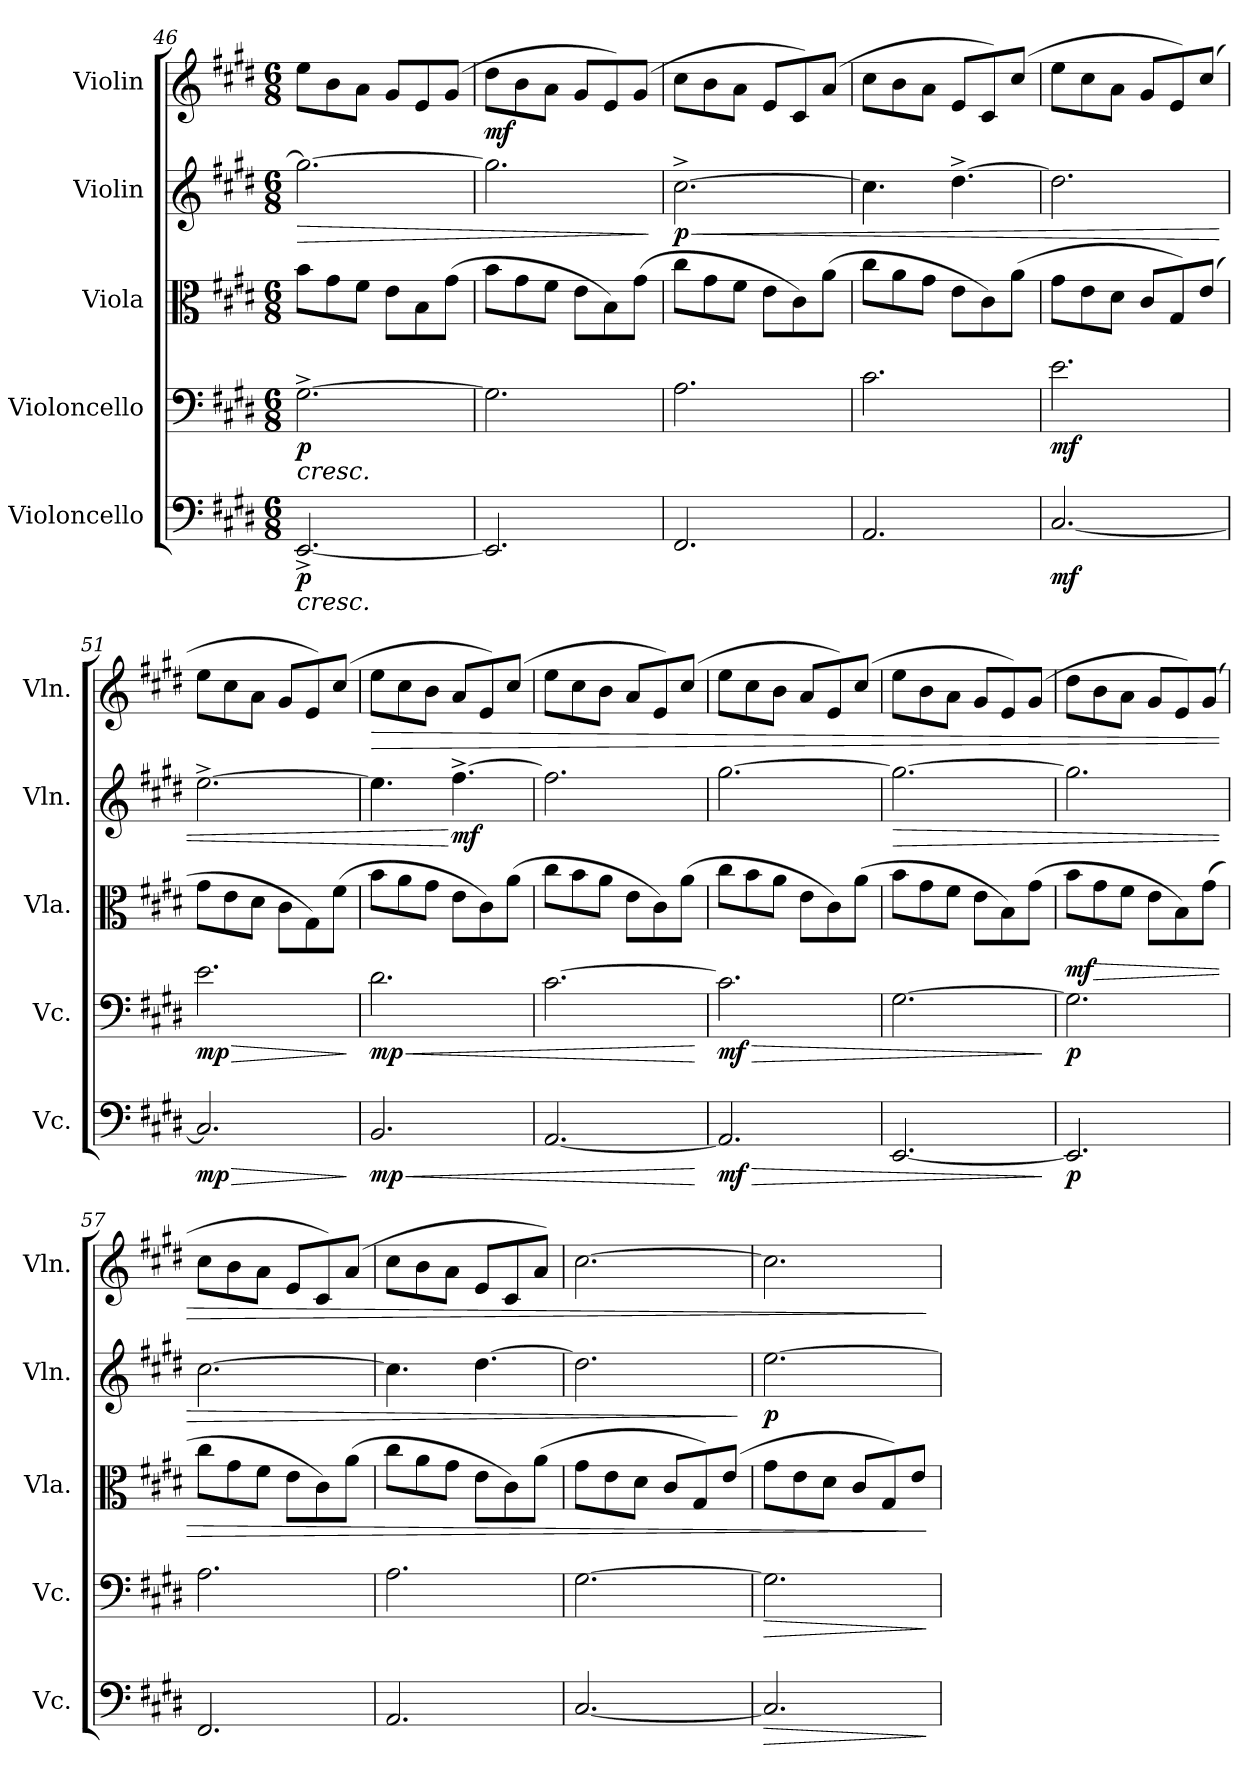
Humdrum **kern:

**kern	**dynam	**kern	**dynam	**kern	**dynam	**kern	**dynam	**kern	**dynam
*part5	*part5	*part4	*part4	*part3	*part3	*part2	*part2	*part1	*part1
*staff5	*staff5	*staff4	*staff4	*staff3	*staff3	*staff2	*staff2	*staff1	*staff1
*I"Violoncello	*	*I"Violoncello	*	*I"Viola	*	*I"Violin	*	*I"Violin	*
*I'Vc.	*	*I'Vc.	*	*I'Vla.	*	*I'Vln.	*	*I'Vln.	*
*clefF4	*	*clefF4	*	*clefC3	*	*clefG2	*	*clefG2	*
*k[f#c#g#d#]	*	*k[f#c#g#d#]	*	*k[f#c#g#d#]	*	*k[f#c#g#d#]	*	*k[f#c#g#d#]	*
*M6/8	*	*M6/8	*	*M6/8	*	*M6/8	*	*M6/8	*
=46	=46	=46	=46	=46	=46	=46	=46	=46	=46
!	!LO:HP:b	!	!LO:HP:b	!	!	!	!LO:HP:b	!	!
!	!LO:DY:n=1:b	!	!LO:DY:n=1:b	!	!	!	!	!	!
[2.EE^/	< p	[2.G#^\	< p	8b\L	.	2.gg#\_	>	8ee\L	.
.	.	.	.	8g#\	.	.	.	8b\	.
.	.	.	.	8f#\J	.	.	.	8a\J	.
.	.	.	.	8e\L	.	.	.	8g#/L	.
.	.	.	.	8B\	.	.	.	8e/	.
.	.	.	.	(8g#\J	.	.	.	(>8g#/J	.
=47	=47	=47	=47	=47	=47	=47	=47	=47	=47
!	!	!	!	!	!	!	!	!	!LO:DY:b
2.EE/]	.	2.G#\]	.	8b\L	.	2.gg#\]	.	8dd#\L	mf
.	.	.	.	8g#\	.	.	.	8b\	.
.	.	.	.	8f#\J	.	.	.	8a\J	.
.	.	.	.	8e\L	.	.	.	8g#/L	.
.	.	.	.	8B\)	.	.	.	8e/)	.
.	.	.	.	(8g#\J	.	.	.	(>8g#/J	.
.	.	.	.	.	.	.	]	.	.
!!LO:LB:g=z
=48	=48	=48	=48	=48	=48	=48	=48	=48	=48
!	!	!	!	!	!	!	!LO:HP:b	!	!
!	!	!	!	!	!	!	!LO:DY:n=1:b	!	!
2.FF#/	.	2.A\	.	8cc#\L	.	[2.cc#^\	< p	8cc#\L	.
.	.	.	.	8g#\	.	.	.	8b\	.
.	.	.	.	8f#\J	.	.	.	8a\J	.
.	.	.	.	8e\L	.	.	.	8e/L	.
.	.	.	.	8c#\)	.	.	.	8c#/)	.
.	.	.	.	(8a\J	.	.	.	(>8a/J	.
=49	=49	=49	=49	=49	=49	=49	=49	=49	=49
2.AA/	.	2.c#\	.	8cc#\L	.	4.cc#\]	.	8cc#\L	.
.	.	.	.	8a\	.	.	.	8b\	.
.	.	.	.	8g#\J	.	.	.	8a\J	.
.	.	.	.	8e\L	.	[4.dd#^\	.	8e/L	.
.	.	.	.	8c#\)	.	.	.	8c#/)	.
.	.	.	.	(8a\J	.	.	.	(>8cc#/J	.
=50	=50	=50	=50	=50	=50	=50	=50	=50	=50
!	!LO:DY:b	!	!LO:DY:b	!	!	!	!	!	!
[2.C#/	mf	2.e\	mf	8g#\L	.	2.dd#\]	.	8ee\L	.
.	.	.	.	8e\	.	.	.	8cc#\	.
.	.	.	.	8d#\J	.	.	.	8a\J	.
.	.	.	.	8c#/L	.	.	.	8g#/L	.
.	.	.	.	8G#/)	.	.	.	8e/)	.
.	.	.	.	(>8e/J	.	.	.	(>8cc#/J	.
.	[	.	[	.	.	.	.	.	.
=51	=51	=51	=51	=51	=51	=51	=51	=51	=51
!	!LO:HP:b	!	!LO:HP:b	!	!	!	!	!	!
!	!LO:DY:n=1:b	!	!LO:DY:n=1:b	!	!	!	!	!	!
2.C#/]	> mp	2.e\	> mp	8g#\L	.	[2.ee^\	.	8ee\L	.
.	.	.	.	8e\	.	.	.	8cc#\	.
.	.	.	.	8d#\J	.	.	.	8a\J	.
.	.	.	.	8c#\L	.	.	.	8g#/L	.
.	.	.	.	8G#\)	.	.	.	8e/)	.
.	.	.	.	(8f#\J	.	.	.	(>8cc#/J	.
.	]	.	]	.	.	.	.	.	.
=52	=52	=52	=52	=52	=52	=52	=52	=52	=52
!	!LO:HP:b	!	!LO:HP:b	!	!	!	!	!	!LO:HP:b
!	!LO:DY:n=1:b	!	!LO:DY:n=1:b	!	!	!	!	!	!
2.BB/	< mp	2.d#\	< mp	8b\L	.	4.ee\]	.	8ee\L	>
.	.	.	.	8a\	.	.	.	8cc#\	.
.	.	.	.	8g#\J	.	.	.	8b\J	.
!	!	!	!	!	!	!	!LO:DY:n=1:b	!	!
.	.	.	.	8e\L	.	[4.ff#^\	[ mf	8a/L	.
.	.	.	.	8c#\)	.	.	.	8e/)	.
.	.	.	.	(8a\J	.	.	.	(>8cc#/J	.
=53	=53	=53	=53	=53	=53	=53	=53	=53	=53
[2.AA/	.	[2.c#\	.	8cc#\L	.	2.ff#\]	.	8ee\L	.
.	.	.	.	8b\	.	.	.	8cc#\	.
.	.	.	.	8a\J	.	.	.	8b\J	.
.	.	.	.	8e\L	.	.	.	8a/L	.
.	.	.	.	8c#\)	.	.	.	8e/)	.
.	.	.	.	(8a\J	.	.	.	(>8cc#/J	.
.	[	.	[	.	.	.	.	.	.
!!LO:PB:g=z
=54	=54	=54	=54	=54	=54	=54	=54	=54	=54
!	!LO:HP:b	!	!LO:HP:b	!	!	!	!	!	!
!	!LO:DY:n=1:b	!	!LO:DY:n=1:b	!	!	!	!	!	!
2.AA/]	> mf	2.c#\]	> mf	8cc#\L	.	[2.gg#\	.	8ee\L	.
.	.	.	.	8b\	.	.	.	8cc#\	.
.	.	.	.	8a\J	.	.	.	8b\J	.
.	.	.	.	8e\L	.	.	.	8a/L	.
.	.	.	.	8c#\)	.	.	.	8e/)	.
.	.	.	.	(8a\J	.	.	.	(>8cc#/J	.
=55	=55	=55	=55	=55	=55	=55	=55	=55	=55
!	!	!	!	!	!	!	!LO:HP:b	!	!
[2.EE/	.	[2.G#\	.	8b\L	.	2.gg#\_	>	8ee\L	.
.	.	.	.	8g#\	.	.	.	8b\	.
.	.	.	.	8f#\J	.	.	.	8a\J	.
.	.	.	.	8e\L	.	.	.	8g#/L	.
.	.	.	.	8B\)	.	.	.	8e/)	.
.	.	.	.	(8g#\J	.	.	.	(>8g#/J	.
.	]	.	]	.	.	.	.	.	.
=56	=56	=56	=56	=56	=56	=56	=56	=56	=56
!	!LO:DY:b	!	!LO:DY:b	!	!LO:DY:b	!	!	!	!
2.EE/]	p	2.G#\]	p	8b\L	mf	2.gg#\]	.	8dd#\L	.
!	!	!	!	!	!LO:HP:b	!	!	!	!
.	.	.	.	8g#\	>	.	.	8b\	.
.	.	.	.	8f#\J	.	.	.	8a\J	.
.	.	.	.	8e\L	.	.	.	8g#/L	.
.	.	.	.	8B\)	.	.	.	8e/)	.
.	.	.	.	(8g#\J	.	.	.	(>8g#/J	.
=57	=57	=57	=57	=57	=57	=57	=57	=57	=57
2.FF#/	.	2.A\	.	8cc#\L	.	[2.cc#\	.	8cc#\L	.
.	.	.	.	8g#\	.	.	.	8b\	.
.	.	.	.	8f#\J	.	.	.	8a\J	.
.	.	.	.	8e\L	.	.	.	8e/L	.
.	.	.	.	8c#\)	.	.	.	8c#/)	.
.	.	.	.	(8a\J	.	.	.	(>8a/J	.
=58	=58	=58	=58	=58	=58	=58	=58	=58	=58
2.AA/	.	2.A\	.	8cc#\L	.	4.cc#\]	.	8cc#\L	.
.	.	.	.	8a\	.	.	.	8b\	.
.	.	.	.	8g#\J	.	.	.	8a\J	.
.	.	.	.	8e\L	.	[4.dd#\	.	8e/L	.
.	.	.	.	8c#\)	.	.	.	8c#/	.
.	.	.	.	(8a\J	.	.	.	8a/J)	.
=59	=59	=59	=59	=59	=59	=59	=59	=59	=59
[2.C#/	.	[2.G#\	.	8g#\L	.	2.dd#\]	.	[2.cc#\	.
.	.	.	.	8e\	.	.	.	.	.
.	.	.	.	8d#\J	.	.	.	.	.
.	.	.	.	8c#/L	.	.	.	.	.
.	.	.	.	8G#/)	.	.	.	.	.
.	.	.	.	(>8e/J	.	.	.	.	.
.	.	.	.	.	.	.	]	.	.
!!LO:LB:g=z
=60	=60	=60	=60	=60	=60	=60	=60	=60	=60
!	!LO:HP:b	!	!LO:HP:b	!	!	!	!LO:DY:b	!	!
2.C#/]	>	2.G#\]	>	8g#\L	.	[2.ee\	p	2.cc#\]	.
.	.	.	.	8e\	.	.	.	.	.
.	.	.	.	8d#\J	.	.	.	.	.
.	.	.	.	8c#/L	.	.	.	.	.
.	.	.	.	8G#/)	.	.	.	.	.
.	.	.	.	8e/J	.	.	.	.	.
.	]	.	]	.	]	.	.	.	]
=	=	=	=	=	=	=	=	=	=
*-	*-	*-	*-	*-	*-	*-	*-	*-	*-
